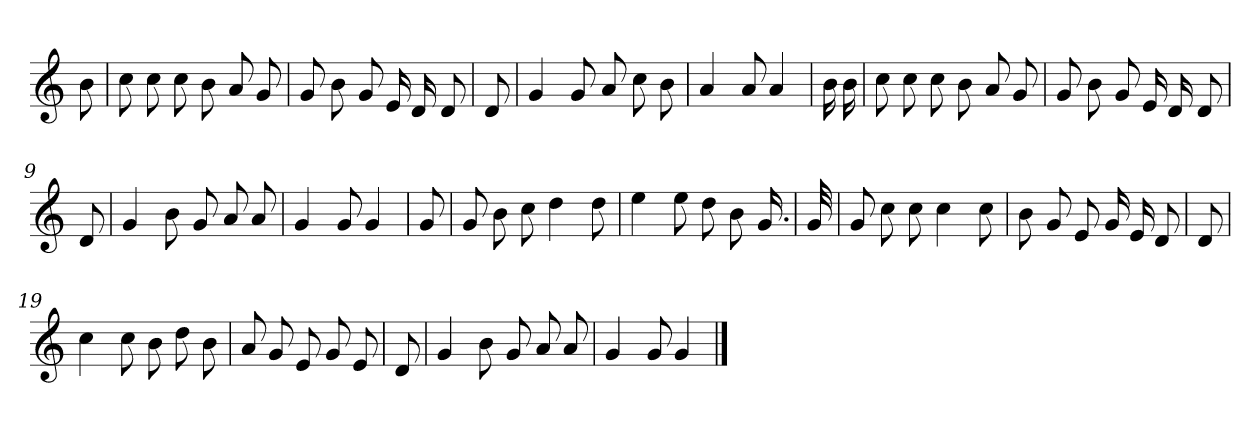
**kern
*part1
*staff1
*clefG2
*k[]
=
8b
=1
8cc
8cc
8cc
8b
8a
8g
=2
8g
8b
8g
16e
16d
8d
=3
8d
=4
4g
8g
8a
8cc
8b
=5
4a
8a
4a
=6
16b
16b
=7
8cc
8cc
8cc
8b
8a
8g
=8
8g
8b
8g
16e
16d
8d
=9
8d
=10
4g
8b
8g
8a
8a
=11
4g
8g
4g
=12
8g
=13
8g
8b
8cc
4dd
8dd
=14
4ee
8ee
8dd
8b
16.g
=15
32g
=16
8g
8cc
8cc
4cc
8cc
=17
8b
8g
8e
16g
16e
8d
=18
8d
=19
4cc
8cc
8b
8dd
8b
=20
8a
8g
8e
8g
8e
=21
8d
=22
4g
8b
8g
8a
8a
=23
4g
8g
4g
==
*-
